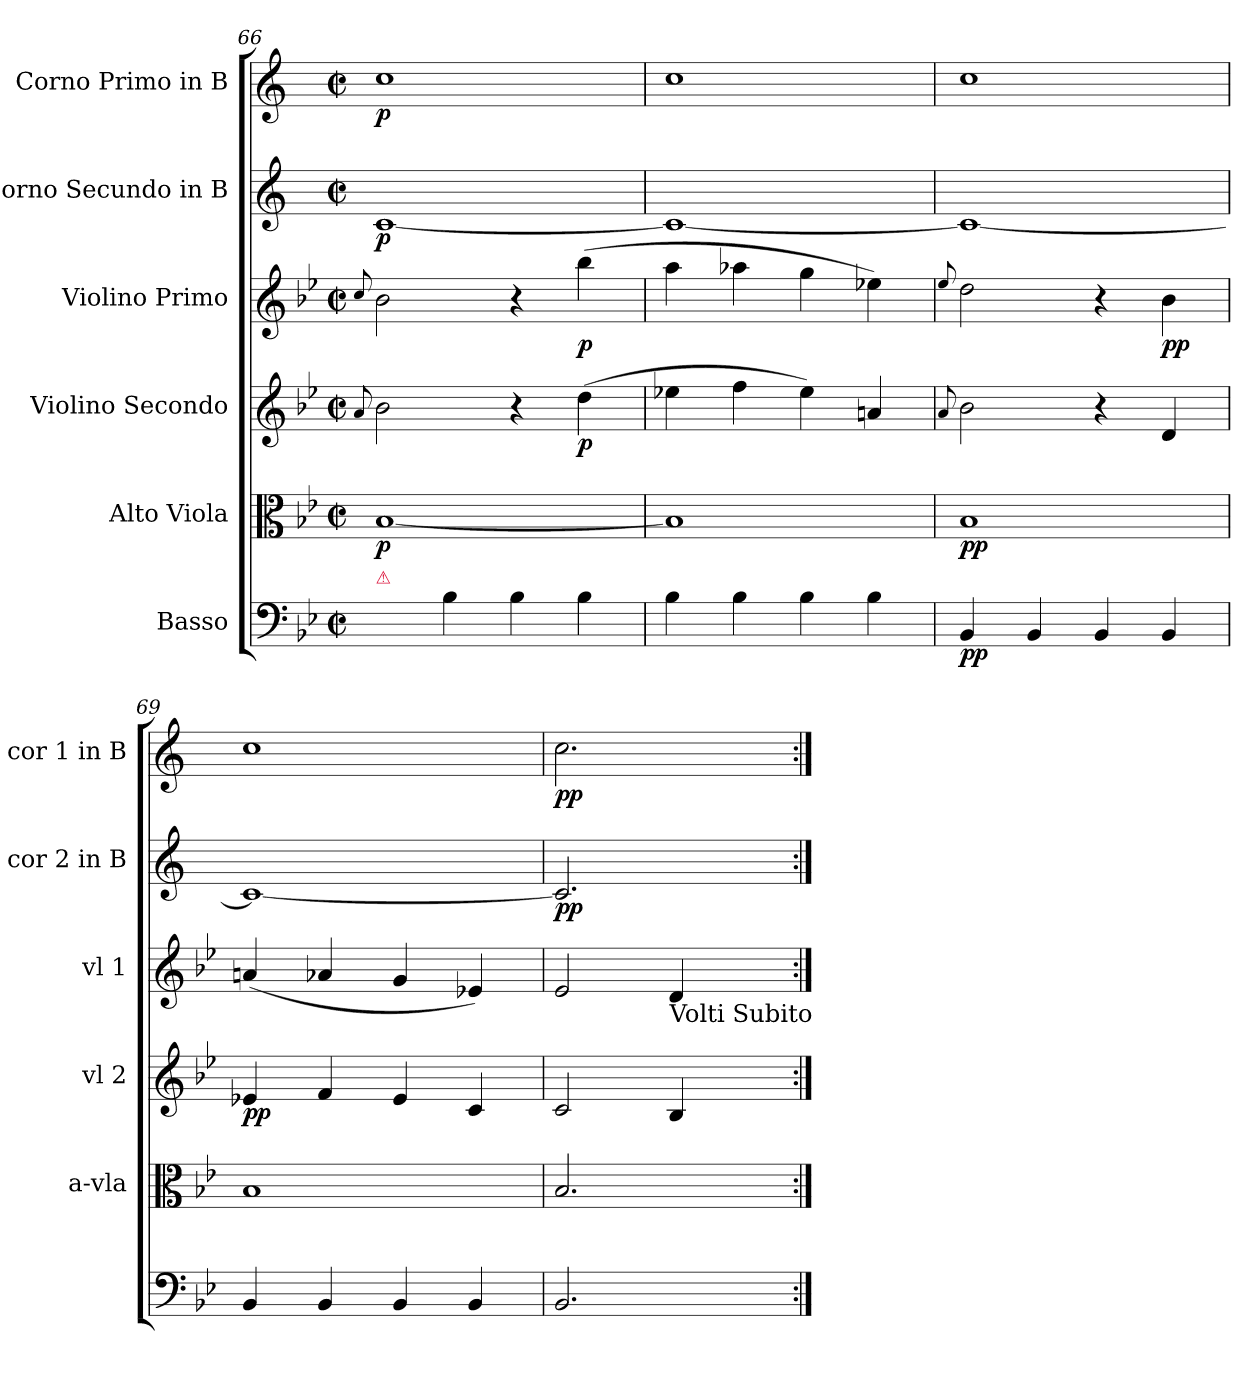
**kern	**dynam	**kern	**dynam	**kern	**dynam	**kern	**dynam	**kern	**dynam	**kern	**dynam
*part6	*part6	*part5	*part5	*part4	*part4	*part3	*part3	*part2	*part2	*part1	*part1
*staff6	*staff6	*staff5	*staff5	*staff4	*staff4	*staff3	*staff3	*staff2	*staff2	*staff1	*staff1
*I"Basso	*	*I"Alto Viola	*	*I"Violino Secondo	*	*I"Violino Primo	*	*I"Corno Secundo in B	*	*I"Corno Primo in B	*
*	*	*I'a-vla	*	*I'vl 2	*	*I'vl 1	*	*I'cor 2 in B	*	*I'cor 1 in B	*
*clefF4	*	*clefC3	*	*clefG2	*	*clefG2	*	*clefG2	*	*clefG2	*
*	*	*	*	*	*	*	*	*ITrd1c2	*	*ITrd1c2	*
*k[b-e-]	*	*k[b-e-]	*	*k[b-e-]	*	*k[b-e-]	*	*k[b-e-]	*	*k[b-e-]	*
*M2/2	*	*M2/2	*	*M2/2	*	*M2/2	*	*M2/2	*	*M2/2	*
*met(c|)	*	*met(c|)	*	*met(c|)	*	*met(c|)	*	*met(c|)	*	*met(c|)	*
=66	=66	=66	=66	=66	=66	=66	=66	=66	=66	=66	=66
.	.	.	.	8qqa/	.	8qqcc/	.	.	.	.	.
!LO:TX:a:color=crimson:t=⚠	!	!	!	!	!	!	!	!	!	!	!
4B-\yy	.	[1B-	p	2b-\	.	2b-\	.	[1B-	p	1b-	p
4B-\	.	.	.	.	.	.	.	.	.	.	.
4B-\	.	.	.	4r	.	4r	.	.	.	.	.
4B-\	.	.	.	(4dd\	p	(4bb-\	p	.	.	.	.
=67	=67	=67	=67	=67	=67	=67	=67	=67	=67	=67	=67
4B-\	.	1B-]	.	4ee-X\	.	4aa\	.	1B-_	.	1b-	.
4B-\	.	.	.	4ff\	.	4aa-X\	.	.	.	.	.
4B-\	.	.	.	4ee-\)	.	4gg\	.	.	.	.	.
4B-\	.	.	.	4an/	.	4ee-X\)	.	.	.	.	.
=68	=68	=68	=68	=68	=68	=68	=68	=68	=68	=68	=68
.	.	.	.	8qqa/	.	8qqee-/	.	.	.	.	.
4BB-/	pp	1B-	pp	2b-\	.	2dd\	.	1B-_	.	1b-	.
4BB-/	.	.	.	.	.	.	.	.	.	.	.
4BB-/	.	.	.	4r	.	4r	.	.	.	.	.
4BB-/	.	.	.	4d/	.	4b-\	pp	.	.	.	.
=69	=69	=69	=69	=69	=69	=69	=69	=69	=69	=69	=69
4BB-/	.	1B-	.	4e-X/	pp	(4an/	.	1B-_	.	1b-	.
4BB-/	.	.	.	4f/	.	4a-X/	.	.	.	.	.
4BB-/	.	.	.	4e-/	.	4g/	.	.	.	.	.
4BB-/	.	.	.	4c/	.	4e-X/)	.	.	.	.	.
=70	=70	=70	=70	=70	=70	=70	=70	=70	=70	=70	=70
2.BB-/	.	2.B-/	.	2c/	.	2e-/	.	2.B-/]	pp	2.b-\	pp
!	!	!	!	!	!	!LO:TX:b:t=Volti Subito	!	!	!	!	!
.	.	.	.	4B-/	.	4d/	.	.	.	.	.
=:|!	=:|!	=:|!	=:|!	=:|!	=:|!	=:|!	=:|!	=:|!	=:|!	=:|!	=:|!
*-	*-	*-	*-	*-	*-	*-	*-	*-	*-	*-	*-
